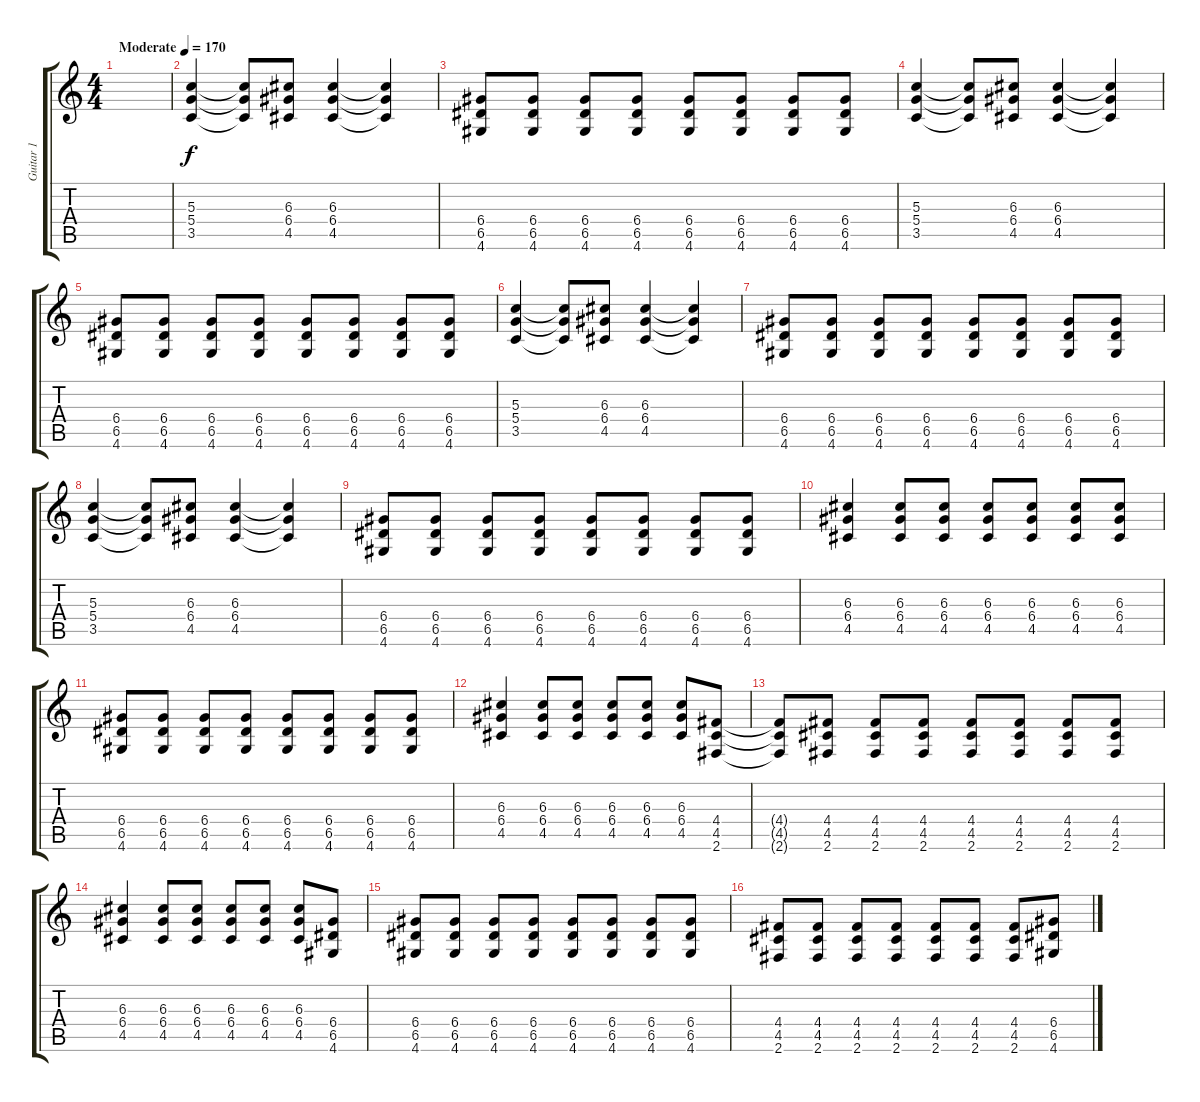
\track ("Guitar 1" "Guitar 1") {instrument overdrivenguitar}
\staff {score tabs}
\tuning (E4 B3 G3 D3 A2 E2) {hide}
\ts (4 4)
\tempo (170 "Moderate")
\clef g2
\ks c
|
(5.3 5.4 3.5).4 (5.3{t} 5.4{t} 3.5{t}).8 (6.3 6.4 4.5).8 (6.3 6.4 4.5).4 (6.3{t} 6.4{t} 4.5{t}).4 |
(6.4 6.5 4.6).8 (6.4 6.5 4.6).8 (6.4 6.5 4.6).8 (6.4 6.5 4.6).8 (6.4 6.5 4.6).8 (6.4 6.5 4.6).8 (6.4 6.5 4.6).8 (6.4 6.5 4.6).8 |
(5.3 5.4 3.5).4 (5.3{t} 5.4{t} 3.5{t}).8 (6.3 6.4 4.5).8 (6.3 6.4 4.5).4 (6.3{t} 6.4{t} 4.5{t}).4 |
(6.4 6.5 4.6).8 (6.4 6.5 4.6).8 (6.4 6.5 4.6).8 (6.4 6.5 4.6).8 (6.4 6.5 4.6).8 (6.4 6.5 4.6).8 (6.4 6.5 4.6).8 (6.4 6.5 4.6).8 |
(5.3 5.4 3.5).4 (5.3{t} 5.4{t} 3.5{t}).8 (6.3 6.4 4.5).8 (6.3 6.4 4.5).4 (6.3{t} 6.4{t} 4.5{t}).4 |
(6.4 6.5 4.6).8 (6.4 6.5 4.6).8 (6.4 6.5 4.6).8 (6.4 6.5 4.6).8 (6.4 6.5 4.6).8 (6.4 6.5 4.6).8 (6.4 6.5 4.6).8 (6.4 6.5 4.6).8 |
(5.3 5.4 3.5).4 (5.3{t} 5.4{t} 3.5{t}).8 (6.3 6.4 4.5).8 (6.3 6.4 4.5).4 (6.3{t} 6.4{t} 4.5{t}).4 |
(6.4 6.5 4.6).8 (6.4 6.5 4.6).8 (6.4 6.5 4.6).8 (6.4 6.5 4.6).8 (6.4 6.5 4.6).8 (6.4 6.5 4.6).8 (6.4 6.5 4.6).8 (6.4 6.5 4.6).8 |
(6.3 6.4 4.5).4 (6.3 6.4 4.5).8 (6.3 6.4 4.5).8 (6.3 6.4 4.5).8 (6.3 6.4 4.5).8 (6.3 6.4 4.5).8 (6.3 6.4 4.5).8 |
(6.4 6.5 4.6).8 (6.4 6.5 4.6).8 (6.4 6.5 4.6).8 (6.4 6.5 4.6).8 (6.4 6.5 4.6).8 (6.4 6.5 4.6).8 (6.4 6.5 4.6).8 (6.4 6.5 4.6).8 |
(6.3 6.4 4.5).4 (6.3 6.4 4.5).8 (6.3 6.4 4.5).8 (6.3 6.4 4.5).8 (6.3 6.4 4.5).8 (6.3 6.4 4.5).8 (4.4 4.5 2.6).8 |
(4.4{t} 4.5{t} 2.6{t}).8 (4.4 4.5 2.6).8 (4.4 4.5 2.6).8 (4.4 4.5 2.6).8 (4.4 4.5 2.6).8 (4.4 4.5 2.6).8 (4.4 4.5 2.6).8 (4.4 4.5 2.6).8 |
(6.3 6.4 4.5).4 (6.3 6.4 4.5).8 (6.3 6.4 4.5).8 (6.3 6.4 4.5).8 (6.3 6.4 4.5).8 (6.3 6.4 4.5).8 (6.4 6.5 4.6).8 |
(6.4 6.5 4.6).8 (6.4 6.5 4.6).8 (6.4 6.5 4.6).8 (6.4 6.5 4.6).8 (6.4 6.5 4.6).8 (6.4 6.5 4.6).8 (6.4 6.5 4.6).8 (6.4 6.5 4.6).8 |
(4.4 4.5 2.6).8 (4.4 4.5 2.6).8 (4.4 4.5 2.6).8 (4.4 4.5 2.6).8 (4.4 4.5 2.6).8 (4.4 4.5 2.6).8 (4.4 4.5 2.6).8 (6.4 6.5 4.6).8
